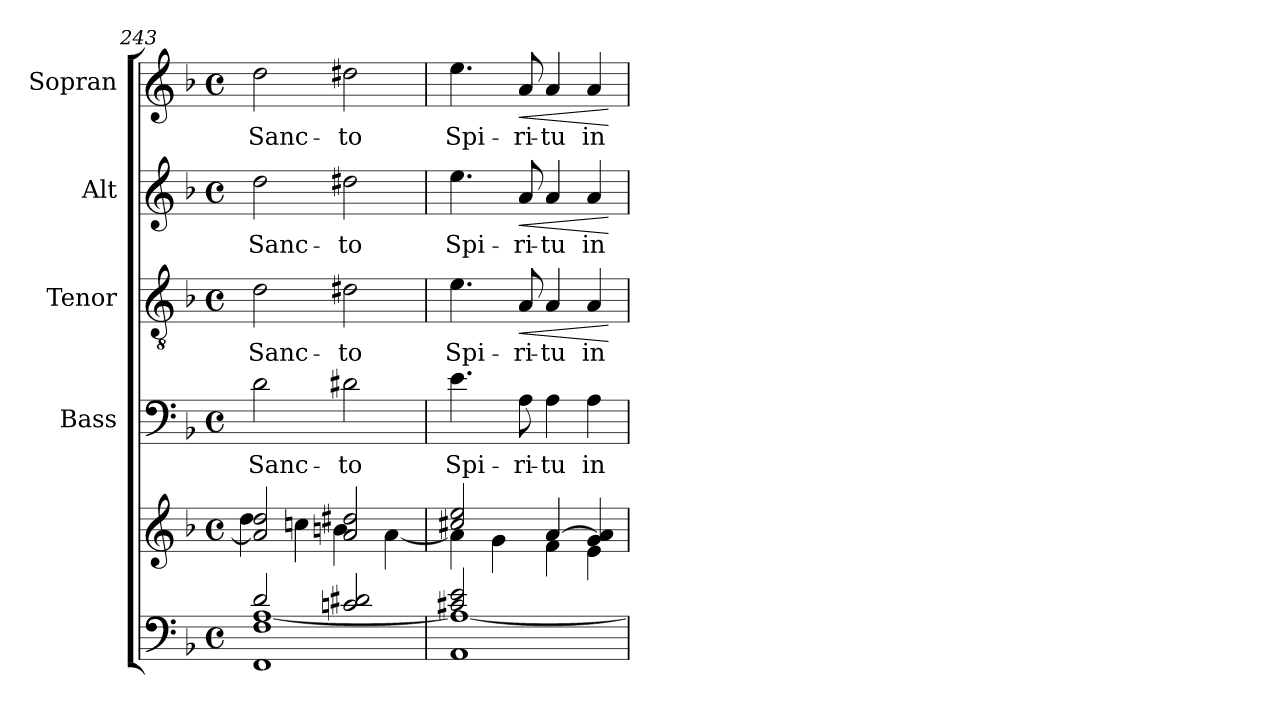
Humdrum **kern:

**kern	**kern	**kern	**text	**kern	**text	**dynam	**kern	**text	**dynam	**kern	**text	**dynam
*part5	*part5	*part4	*part4	*part3	*part3	*part3	*part2	*part2	*part2	*part1	*part1	*part1
*staff6	*staff5	*staff4	*staff4	*staff3	*staff3	*staff3	*staff2	*staff2	*staff2	*staff1	*staff1	*staff1
*	*	*I"Bass	*	*I"Tenor	*	*	*I"Alt	*	*	*I"Sopran	*	*
*	*	*I'B.	*	*I'T.	*	*	*I'A.	*	*	*I'S.	*	*
*clefF4	*clefG2	*clefF4	*	*clefGv2	*	*	*clefG2	*	*	*clefG2	*	*
*k[b-]	*k[b-]	*k[b-]	*	*k[b-]	*	*	*k[b-]	*	*	*k[b-]	*	*
*F:	*F:	*F:	*	*F:	*	*	*F:	*	*	*F:	*	*
*M4/4	*M4/4	*M4/4	*	*M4/4	*	*	*M4/4	*	*	*M4/4	*	*
*met(c)	*met(c)	*met(c)	*	*met(c)	*	*	*met(c)	*	*	*met(c)	*	*
=243	=243	=243	=243	=243	=243	=243	=243	=243	=243	=243	=243	=243
*^	*^	*	*	*	*	*	*	*	*	*	*	*
!	!	!	!	!	!LO:LY:b	!	!LO:LY:b	!	!	!LO:LY:b	!	!	!LO:LY:b	!
2d/	1FF 1F [<1A	2a/] 2dd/	4dd\	2d\	Sanc-	2d\	Sanc-	.	2dd\	Sanc-	.	2dd\	Sanc-	.
.	.	.	4ccn\	.	.	.	.	.	.	.	.	.	.	.
!	!	!	!	!	!LO:LY:b	!	!LO:LY:b	!	!	!LO:LY:b	!	!	!LO:LY:b	!
2cn/ 2d#X/	.	2a/ 2dd#X/	4bn\	2d#X\	-to	2d#X\	-to	.	2dd#X\	-to	.	2dd#X\	-to	.
.	.	.	[<4a\	.	.	.	.	.	.	.	.	.	.	.
=244	=244	=244	=244	=244	=244	=244	=244	=244	=244	=244	=244	=244	=244	=244
!	!	!	!	!	!LO:LY:b	!	!LO:LY:b	!	!	!LO:LY:b	!	!	!LO:LY:b	!
2c#X/ 2e/	1AA 1A_	2cc#X/ 2ee/	4a\]	4.e\	Spi-	4.e\	Spi-	.	4.ee\	Spi-	.	4.ee\	Spi-	.
.	.	.	4g\	.	.	.	.	.	.	.	.	.	.	.
!	!	!	!	!	!LO:LY:b	!	!LO:LY:b	!LO:HP:b	!	!LO:LY:b	!LO:HP:b	!	!LO:LY:b	!LO:HP:b
.	.	.	.	8A\	-ri-	8A/	-ri-	<	8a/	-ri-	<	8a/	-ri-	<
!	!	!	!	!	!LO:LY:b	!	!LO:LY:b	!	!	!LO:LY:b	!	!	!LO:LY:b	!
2ryy	.	[>4a/	4f\	4A\	-tu	4A/	-tu	.	4a/	-tu	.	4a/	-tu	.
!	!	!	!	!	!LO:LY:b	!	!LO:LY:b	!	!	!LO:LY:b	!	!	!LO:LY:b	!
.	.	4g/ 4a/]	4e\	4A\	in	4A/	in	.	4a/	in	.	4a/	in	.
*v	*v	*	*	*	*	*	*	*	*	*	*	*	*	*
*	*v	*v	*	*	*	*	*	*	*	*	*	*	*
.	.	.	.	.	.	[	.	.	[	.	.	[
=	=	=	=	=	=	=	=	=	=	=	=	=
*-	*-	*-	*-	*-	*-	*-	*-	*-	*-	*-	*-	*-
